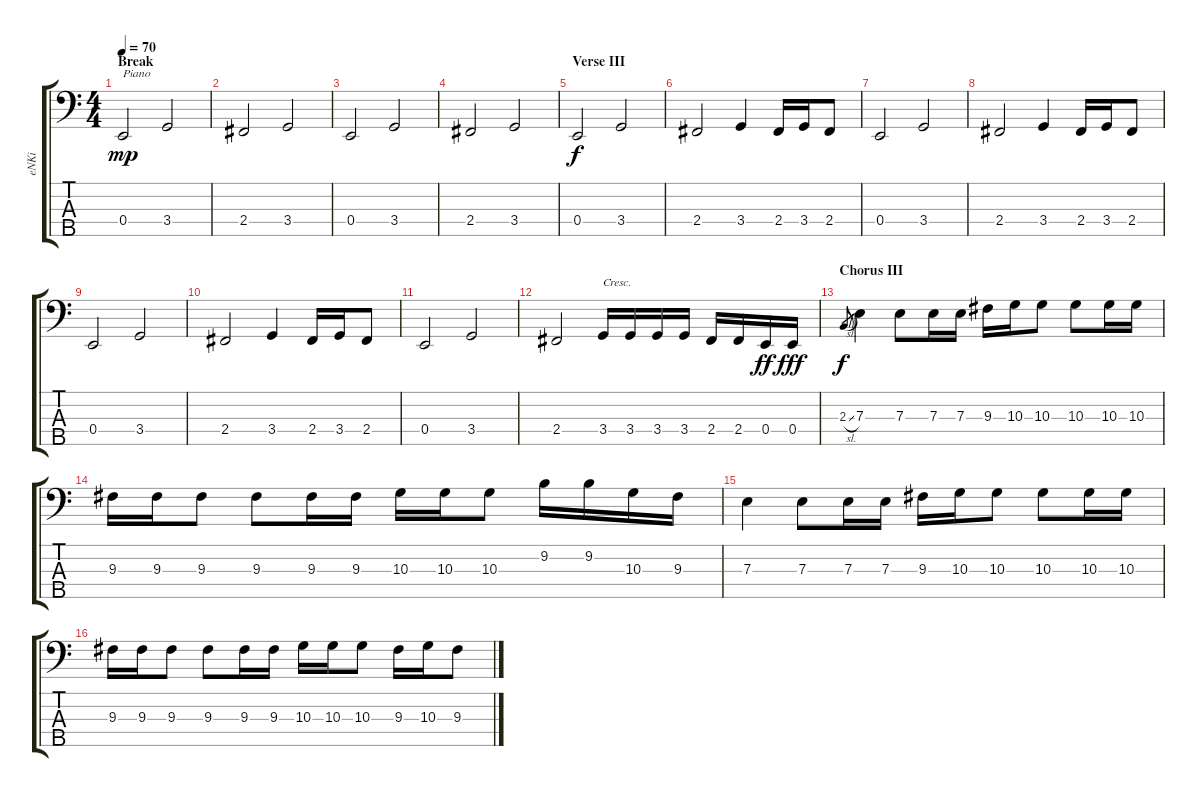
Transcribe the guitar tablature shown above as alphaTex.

\track ("eNKi" "eNKi") {instrument electricbassfinger}
\staff {score tabs}
\tuning (G2 D2 A1 E1 B0) {hide}
\ts (4 4)
\section ("" "Break")
\tempo 70
\clef f4
\ks c
0.4.2{txt "Piano" dy mp} 3.4.2 |
2.4.2 3.4.2 |
0.4.2 3.4.2 |
2.4.2 3.4.2 |
\section ("" "Verse III")
0.4.2{dy f volume 13} 3.4.2 |
2.4.2 3.4.4 2.4.16 3.4.16 2.4.8 |
0.4.2 3.4.2 |
2.4.2 3.4.4 2.4.16 3.4.16 2.4.8 |
0.4.2 3.4.2 |
2.4.2 3.4.4 2.4.16 3.4.16 2.4.8 |
0.4.2 3.4.2 |
2.4.2 3.4.16{txt "Cresc." volume 16} 3.4.16 3.4.16 3.4.16 2.4.16 2.4.16 0.4.16{dy ff} 0.4.16{dy fff} |
\section ("" "Chorus III")
2.3{sl}.8{gr dy f} 7.3.4{volume 15} 7.3.8 7.3.16 7.3.16 9.3.16 10.3.16 10.3.8 10.3.8 10.3.16 10.3.16 |
9.3.16 9.3.16 9.3.8 9.3.8 9.3.16 9.3.16 10.3.16 10.3.16 10.3.8 9.2.16 9.2.16 10.3.16 9.3.16 |
7.3.4 7.3.8 7.3.16 7.3.16 9.3.16 10.3.16 10.3.8 10.3.8 10.3.16 10.3.16 |
9.3.16 9.3.16 9.3.8 9.3.8 9.3.16 9.3.16 10.3.16 10.3.16 10.3.8 9.3.16 10.3.16 9.3.8
